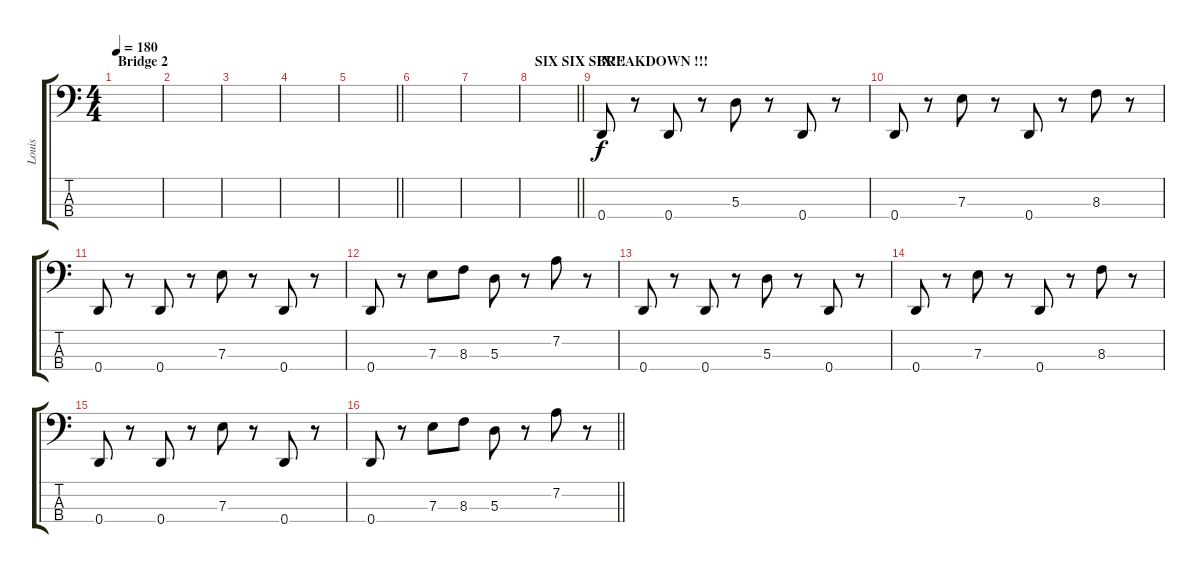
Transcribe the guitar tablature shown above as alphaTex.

\track ("Louis" "Louis") {instrument electricbassfinger}
\staff {score tabs}
\tuning (G2 D2 A1 D1) {hide}
\ts (4 4)
\section ("" "Bridge 2")
\tempo 180
\clef f4
\ks c
|
|
|
|
\barLineRight lightlight
|
\section ("" "                                  SIX SIX SIX!!!")
|
|
\barLineRight lightlight
|
\section ("" "BREAKDOWN !!!")
0.4.8 r.8 0.4.8 r.8 5.3.8 r.8 0.4.8 r.8 |
0.4.8 r.8 7.3.8 r.8 0.4.8 r.8 8.3.8 r.8 |
0.4.8 r.8 0.4.8 r.8 7.3.8 r.8 0.4.8 r.8 |
0.4.8 r.8 7.3.8 8.3.8 5.3.8 r.8 7.2.8 r.8 |
0.4.8 r.8 0.4.8 r.8 5.3.8 r.8 0.4.8 r.8 |
0.4.8 r.8 7.3.8 r.8 0.4.8 r.8 8.3.8 r.8 |
0.4.8 r.8 0.4.8 r.8 7.3.8 r.8 0.4.8 r.8 |
\barLineRight lightlight
0.4.8 r.8 7.3.8 8.3.8 5.3.8 r.8 7.2.8 r.8
